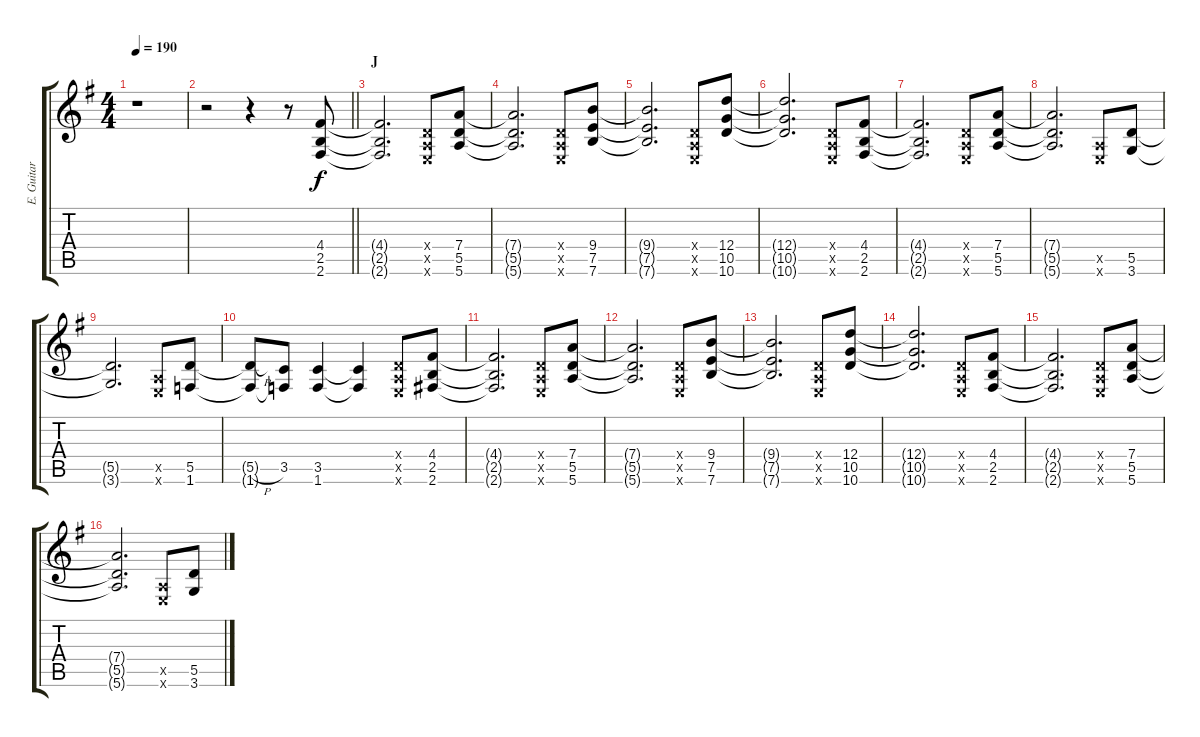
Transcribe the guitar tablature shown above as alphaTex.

\track ("E. Guitar II" "E. Guitar ") {instrument overdrivenguitar}
\staff {score tabs}
\tuning (E4 B3 G3 D3 A2 E2) {hide}
\ts (4 4)
\tempo 190
\clef g2
\ks g
r.1{dy mp} |
\barLineRight lightlight
r.2 r.4 r.8 (4.4 2.5 2.6).8{dy f} |
\section ("" "J")
(4.4{t} 2.5{t} 2.6{t}).2{d} (0.4{x} 0.5{x} 0.6{x}).8 (7.4 5.5 5.6).8 |
(7.4{t} 5.5{t} 5.6{t}).2{d} (0.4{x} 0.5{x} 0.6{x}).8 (9.4 7.5 7.6).8 |
(9.4{t} 7.5{t} 7.6{t}).2{d} (0.4{x} 0.5{x} 0.6{x}).8 (12.4 10.5 10.6).8 |
(12.4{t} 10.5{t} 10.6{t}).2{d} (0.4{x} 0.5{x} 0.6{x}).8 (4.4 2.5 2.6).8 |
(4.4{t} 2.5{t} 2.6{t}).2{d} (0.4{x} 0.5{x} 0.6{x}).8 (7.4 5.5 5.6).8 |
(7.4{t} 5.5{t} 5.6{t}).2{d} (0.5{x} 0.6{x}).8 (5.5 3.6).8 |
(5.5{t} 3.6{t}).2{d} (0.5{x} 0.6{x}).8 (5.5 1.6).8 |
(5.5{h t} 1.6{t}).8 (3.5 1.6{t}).8 (3.5 1.6).4 (3.5{t} 1.6{t}).4 (0.4{x} 0.5{x} 0.6{x}).8 (4.4 2.5 2.6).8 |
(4.4{t} 2.5{t} 2.6{t}).2{d} (0.4{x} 0.5{x} 0.6{x}).8 (7.4 5.5 5.6).8 |
(7.4{t} 5.5{t} 5.6{t}).2{d} (0.4{x} 0.5{x} 0.6{x}).8 (9.4 7.5 7.6).8 |
(9.4{t} 7.5{t} 7.6{t}).2{d} (0.4{x} 0.5{x} 0.6{x}).8 (12.4 10.5 10.6).8 |
(12.4{t} 10.5{t} 10.6{t}).2{d} (0.4{x} 0.5{x} 0.6{x}).8 (4.4 2.5 2.6).8 |
(4.4{t} 2.5{t} 2.6{t}).2{d} (0.4{x} 0.5{x} 0.6{x}).8 (7.4 5.5 5.6).8 |
(7.4{t} 5.5{t} 5.6{t}).2{d} (0.5{x} 0.6{x}).8 (5.5 3.6).8
